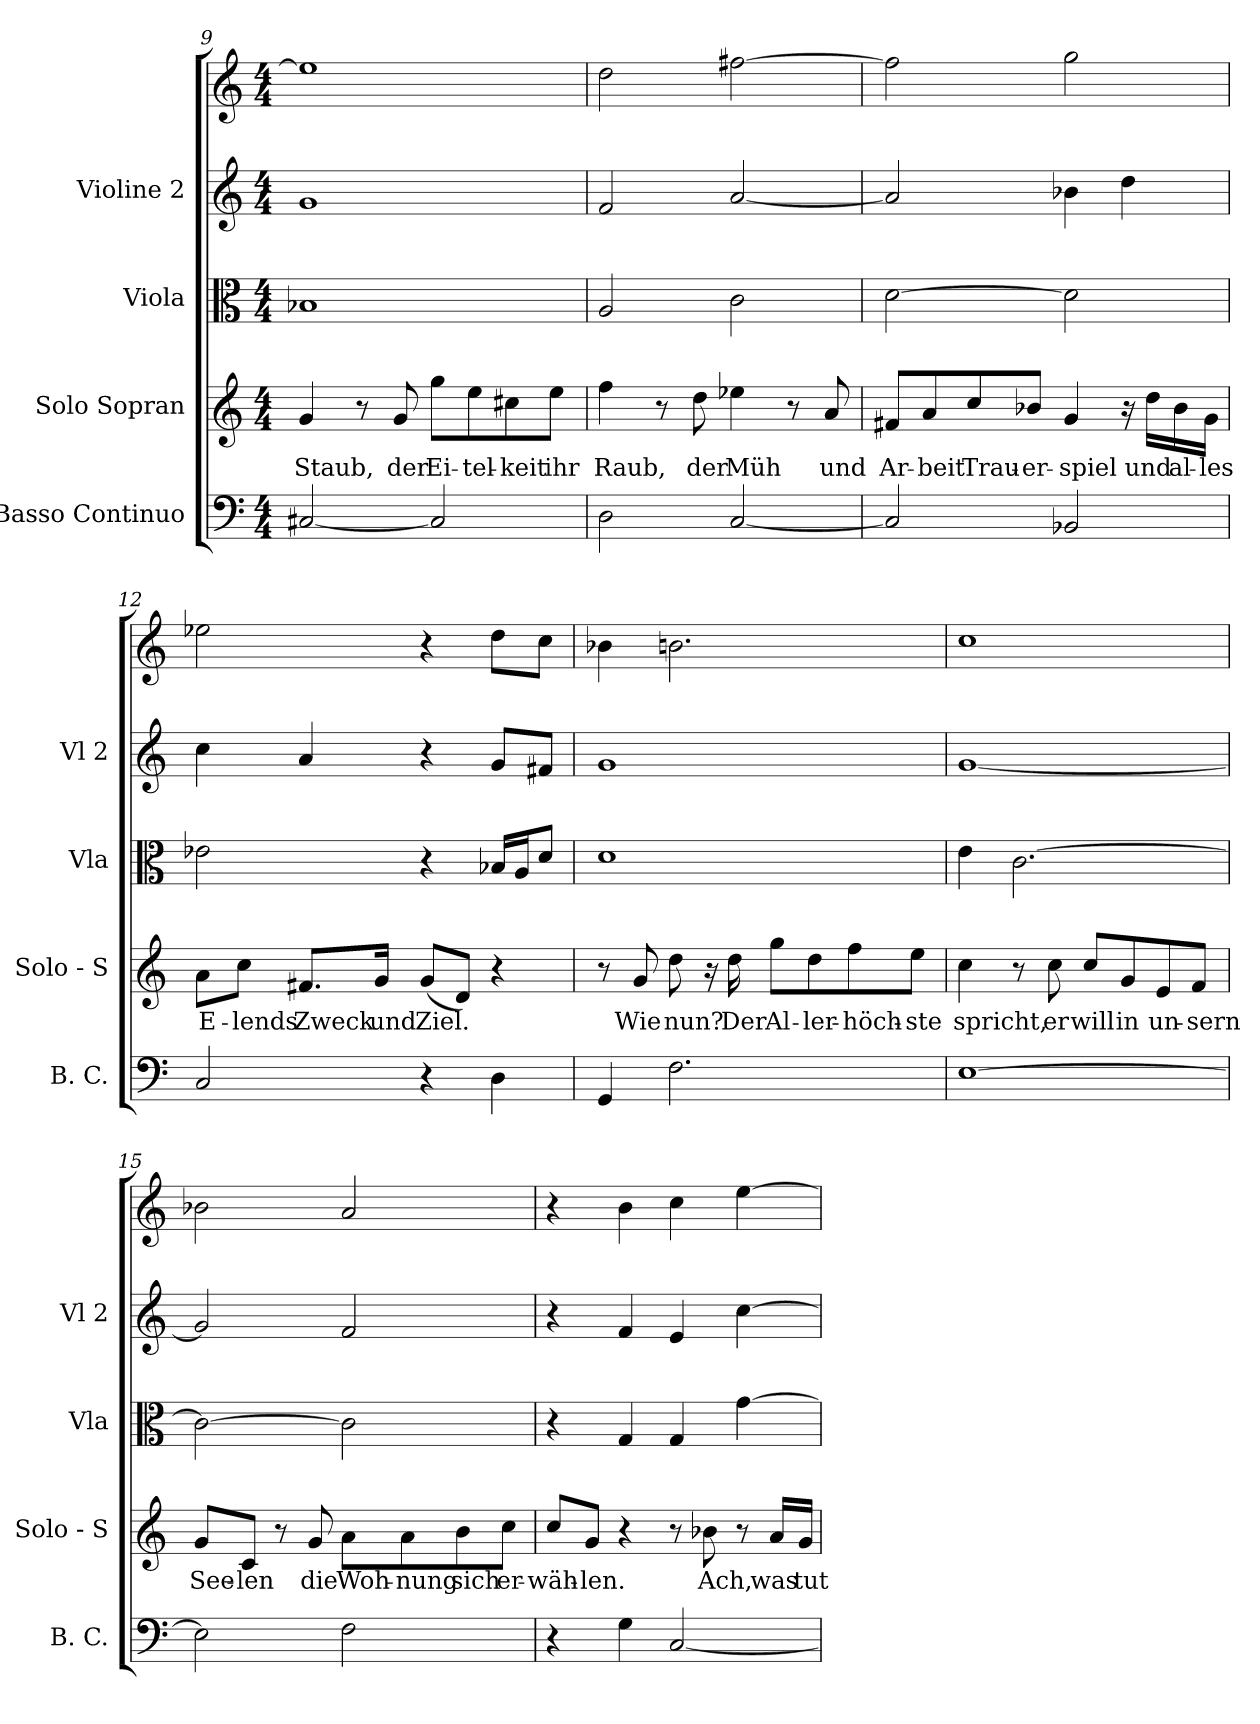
**kern	**kern	**text	**kern	**kern	**kern
*part4	*part3	*part3	*part2	*part1	*part1
*staff5	*staff4	*staff4	*staff3	*staff2	*staff1
*I"Basso Continuo	*I"Solo Sopran	*	*I"Viola	*I"Violine 2	*
*I'B. C.	*I'Solo - S	*	*I'Vla	*I'Vl 2	*
!!LO:LB:g=z
*clefF4	*clefG2	*	*clefC3	*clefG2	*clefG2
*k[]	*k[]	*	*k[]	*k[]	*k[]
*M4/4	*M4/4	*	*M4/4	*M4/4	*M4/4
=9	=9	=9	=9	=9	=9
!	!	!LO:LY:b	!	!	!
[2C#X/	4g/	Staub,	1B-X	1g	1ee]
.	8r	.	.	.	.
!	!	!LO:LY:b	!	!	!
.	8g/	der	.	.	.
!	!	!LO:LY:b	!	!	!
2C#/]	8gg\L	Ei-	.	.	.
!	!	!LO:LY:b	!	!	!
.	8ee\	tel-	.	.	.
!	!	!LO:LY:b	!	!	!
.	8cc#X\	keit	.	.	.
!	!	!LO:LY:b	!	!	!
.	8ee\J	ihr	.	.	.
=10	=10	=10	=10	=10	=10
!	!	!LO:LY:b	!	!	!
2D\	4ff\	Raub,	2A/	2f/	2dd\
.	8r	.	.	.	.
!	!	!LO:LY:b	!	!	!
.	8dd\	der	.	.	.
!	!	!LO:LY:b	!	!	!
[2C/	4ee-X\	Müh	2c\	[2a/	[2ff#X\
.	8r	.	.	.	.
!	!	!LO:LY:b	!	!	!
.	8a/	und	.	.	.
!!LO:LB:g=z
=11	=11	=11	=11	=11	=11
!	!	!LO:LY:b	!	!	!
2C/]	8f#X/L	Ar-	[2d\	2a/]	2ff#\]
!	!	!LO:LY:b	!	!	!
.	8a/	beit	.	.	.
!	!	!LO:LY:b	!	!	!
.	8cc/	Trau-	.	.	.
!	!	!LO:LY:b	!	!	!
.	8b-X/J	er-	.	.	.
!	!	!LO:LY:b	!	!	!
2BB-X/	4g/	spiel	2d\]	4b-X\	2gg\
.	16r	.	.	4dd\	.
!	!	!LO:LY:b	!	!	!
.	16dd\LL	und	.	.	.
!	!	!LO:LY:b	!	!	!
.	16b-\	al-	.	.	.
!	!	!LO:LY:b	!	!	!
.	16g\JJ	les	.	.	.
=12	=12	=12	=12	=12	=12
!	!	!LO:LY:b	!	!	!
2C/	8a\L	E-	2e-X\	4cc\	2ee-X\
!	!	!LO:LY:b	!	!	!
.	8cc\J	lends	.	.	.
!	!	!LO:LY:b	!	!	!
.	8.f#X/L	Zweck	.	4a/	.
!	!	!LO:LY:b	!	!	!
.	16g/Jk	und	.	.	.
!	!	!LO:LY:b	!	!	!
4r	(8g/L	Ziel.	4r	4r	4r
.	8d/J)	.	.	.	.
4D\	4r	.	16B-X/LL	8g/L	8dd\L
.	.	.	16A/J	.	.
.	.	.	8d/J	8f#X/J	8cc\J
=13	=13	=13	=13	=13	=13
4GG/	8r	.	1d	1g	4b-X\
!	!	!LO:LY:b	!	!	!
.	8g/	Wie	.	.	.
!	!	!LO:LY:b	!	!	!
2.F\	8dd\	nun?	.	.	2.bn\
.	16r	.	.	.	.
!	!	!LO:LY:b	!	!	!
.	16dd\	Der	.	.	.
!	!	!LO:LY:b	!	!	!
.	8gg\L	Al-	.	.	.
!	!	!LO:LY:b	!	!	!
.	8dd\	ler-	.	.	.
!	!	!LO:LY:b	!	!	!
.	8ff\	höch-	.	.	.
!	!	!LO:LY:b	!	!	!
.	8ee\J	ste	.	.	.
!!LO:LB:g=z
=14	=14	=14	=14	=14	=14
!	!	!LO:LY:b	!	!	!
[1E	4cc\	spricht,	4e\	[1g	1cc
.	8r	.	[2.c\	.	.
!	!	!LO:LY:b	!	!	!
.	8cc\	er	.	.	.
!	!	!LO:LY:b	!	!	!
.	8cc/L	will	.	.	.
!	!	!LO:LY:b	!	!	!
.	8g/	in	.	.	.
!	!	!LO:LY:b	!	!	!
.	8e/	un-	.	.	.
!	!	!LO:LY:b	!	!	!
.	8f/J	sern	.	.	.
=15	=15	=15	=15	=15	=15
!	!	!LO:LY:b	!	!	!
2E\]	8g/L	See-	2c\_	2g/]	2b-X\
!	!	!LO:LY:b	!	!	!
.	8c/J	len	.	.	.
.	8r	.	.	.	.
!	!	!LO:LY:b	!	!	!
.	8g/	die	.	.	.
!	!	!LO:LY:b	!	!	!
2F\	8a\L	Woh-	2c\]	2f/	2a/
!	!	!LO:LY:b	!	!	!
.	8a\	nung	.	.	.
!	!	!LO:LY:b	!	!	!
.	8b\	sich	.	.	.
!	!	!LO:LY:b	!	!	!
.	8cc\J	er-	.	.	.
=16	=16	=16	=16	=16	=16
!	!	!LO:LY:b	!	!	!
4r	8cc/L	wäh-	4r	4r	4r
!	!	!LO:LY:b	!	!	!
.	8g/J	len.	.	.	.
4G\	4r	.	4G/	4f/	4b\
[2C/	8r	.	4G/	4e/	4cc\
!	!	!LO:LY:b	!	!	!
.	8b-X\	Ach,	.	.	.
.	8r	.	[4g\	[4cc\	[4ee\
!	!	!LO:LY:b	!	!	!
.	16a/LL	was	.	.	.
!	!	!LO:LY:b	!	!	!
.	16g/JJ	tut	.	.	.
=	=	=	=	=	=
*-	*-	*-	*-	*-	*-
